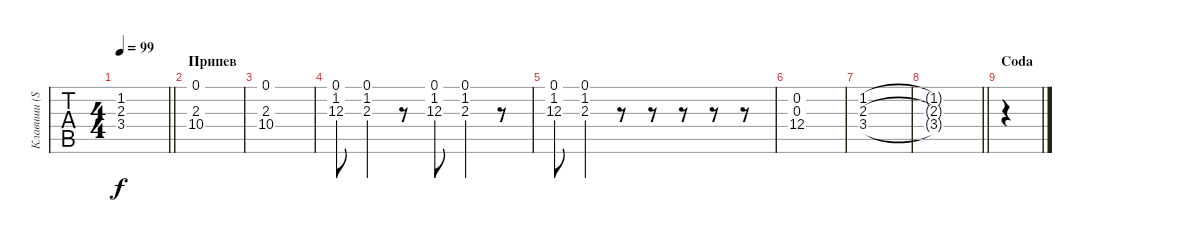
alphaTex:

\track ("Клавиши (String)" "Клавиши (S") {instrument stringensemble1}
\staff {tabs}
\tuning (E4 B3 G3 D3 A2 E2) {hide}
\ts (4 4)
\tempo 99
\clef g2
\barLineRight lightlight
\ks c
(1.2{t} 2.3{t} 3.4{t}).1{dy f} |
\section ("" "Припев")
(0.1 2.3 10.4).1 |
(0.1 2.3 10.4).1 |
(0.1 1.2 12.3).8 (0.1 1.2 2.3).4 r.8 (0.1 1.2 12.3).8 (0.1 1.2 2.3).4 r.8 |
(0.1 1.2 12.3).8 (0.1 1.2 2.3).4 r.8 r.8 r.8 r.8 r.8 |
(0.2 0.3 12.4).1 |
(1.2 2.3 3.4).1 |
\barLineRight lightlight
(1.2{t} 2.3{t} 3.4{t}).1 |
\section ("" "Coda")
